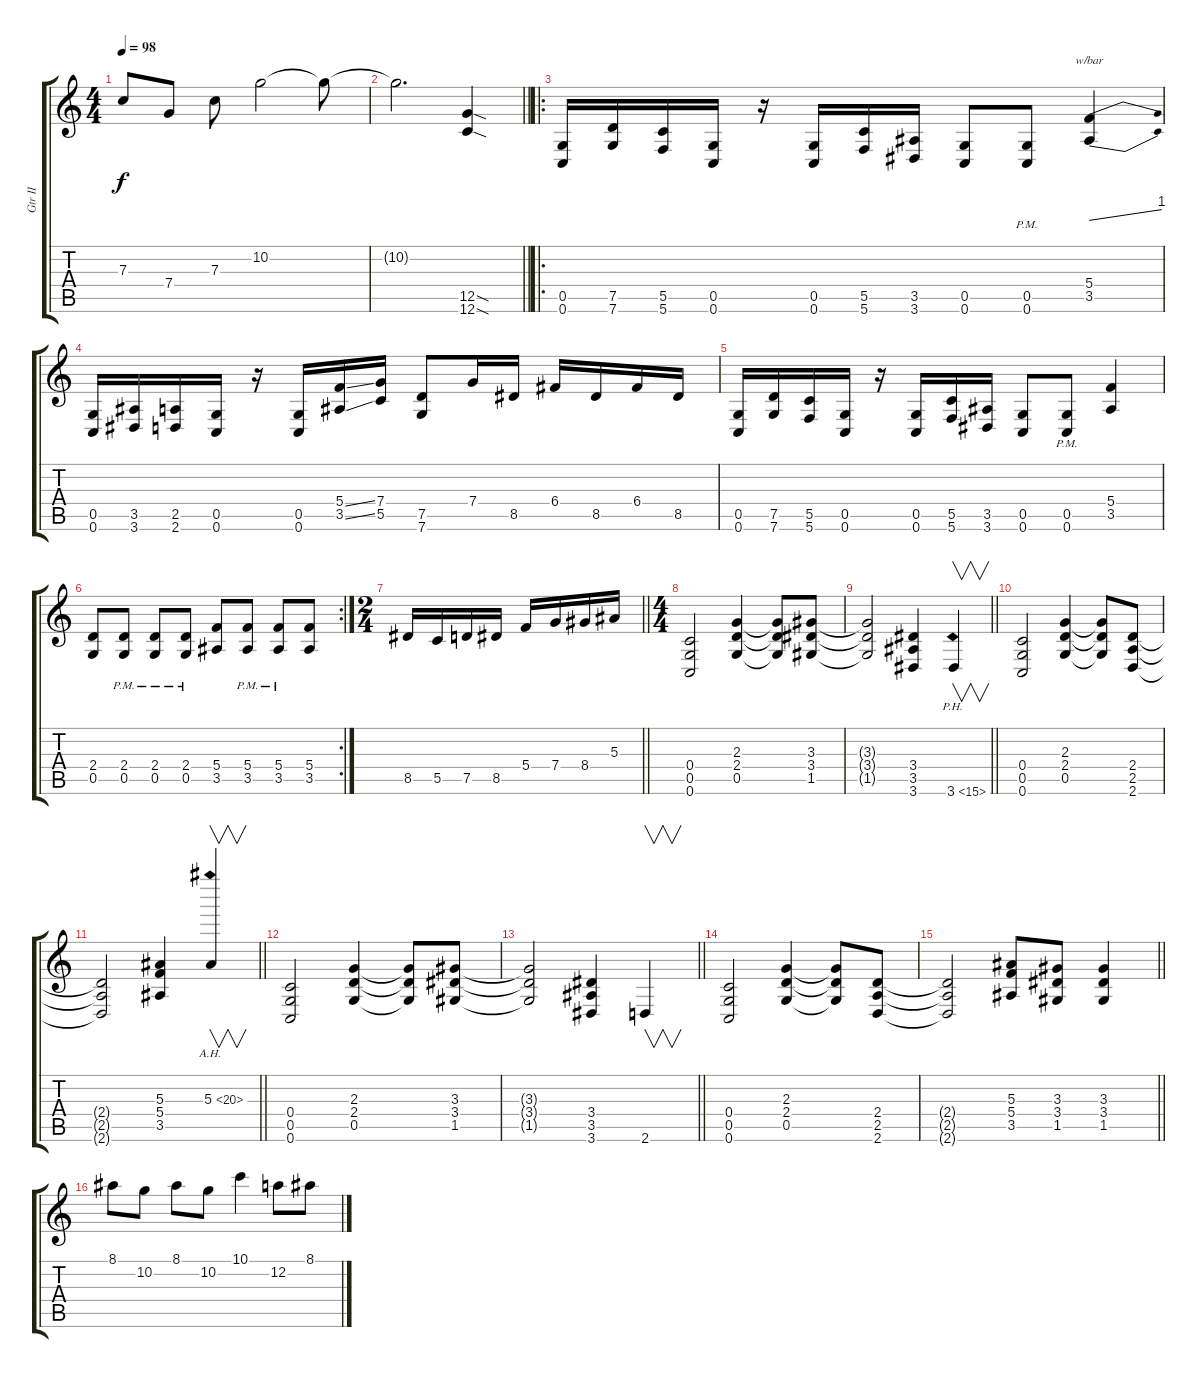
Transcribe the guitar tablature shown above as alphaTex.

\track ("Gtr II" "Gtr II") {instrument distortionguitar}
\staff {score tabs}
\tuning (D4 A3 F3 C3 G2 C2) {hide}
\ts (4 4)
\tempo 98
\clef g2
\ks c
7.3.8{dy f} 7.4.8 7.3.8 10.2.2 10.2{t}.8 |
\barLineRight lightlight
10.2{t}.2{d} (12.5{sod} 12.6{sod}).4 |
\ro
(0.5 0.6).16 (7.5 7.6).16 (5.5 5.6).16 (0.5 0.6).16 r.16 (0.5 0.6).16 (5.5 5.6).16 (3.5 3.6).16 (0.5 0.6).8 (0.5{pm} 0.6{pm}).8 (5.4 3.5).4{tbe (dive default 0 0 60 4)} |
(0.5 0.6).16 (3.5 3.6).16 (2.5 2.6).16 (0.5 0.6).16 r.16 (0.5 0.6).16 (5.4{ss} 3.5{ss}).16 (7.4 5.5).16 (7.5 7.6).8 7.4.16 8.5.16 6.4.16 8.5.16 6.4.16 8.5.16 |
(0.5 0.6).16 (7.5 7.6).16 (5.5 5.6).16 (0.5 0.6).16 r.16 (0.5 0.6).16 (5.5 5.6).16 (3.5 3.6).16 (0.5 0.6).8 (0.5{pm} 0.6{pm}).8 (5.4 3.5).4 |
\rc 2
(2.4 0.5).8 (2.4{pm} 0.5{pm}).8 (2.4{pm} 0.5{pm}).8 (2.4{pm} 0.5{pm}).8 (5.4 3.5).8 (5.4{pm} 3.5{pm}).8 (5.4{pm} 3.5{pm}).8 (5.4 3.5).8 |
\ts (2 4)
\barLineRight lightlight
8.5.16 5.5.16 7.5.16 8.5.16 5.4.16 7.4.16 8.4.16 5.3.16 |
\ts (4 4)
(0.4 0.5 0.6).2 (2.3 2.4 0.5).4 (2.3{t} 2.4{t} 0.5{t}).8 (3.3 3.4 1.5).8 |
\barLineRight lightlight
(3.3{t} 3.4{t} 1.5{t}).2 (3.4 3.5 3.6).4 3.6{ph 12}.4{v} |
(0.4 0.5 0.6).2 (2.3 2.4 0.5).4 (2.3{t} 2.4{t} 0.5{t}).8 (2.4 2.5 2.6).8 |
\barLineRight lightlight
(2.4{t} 2.5{t} 2.6{t}).2 (5.3 5.4 3.5).4 5.3{ah 15}.4{v} |
(0.4 0.5 0.6).2 (2.3 2.4 0.5).4 (2.3{t} 2.4{t} 0.5{t}).8 (3.3 3.4 1.5).8 |
\barLineRight lightlight
(3.3{t} 3.4{t} 1.5{t}).2 (3.4 3.5 3.6).4 2.6.4{v} |
(0.4 0.5 0.6).2 (2.3 2.4 0.5).4 (2.3{t} 2.4{t} 0.5{t}).8 (2.4 2.5 2.6).8 |
\barLineRight lightlight
(2.4{t} 2.5{t} 2.6{t}).2 (5.3 5.4 3.5).8 (3.3 3.4 1.5).8 (3.3 3.4 1.5).4 |
8.1.8 10.2.8 8.1.8 10.2.8 10.1.4 12.2.8 8.1.8
